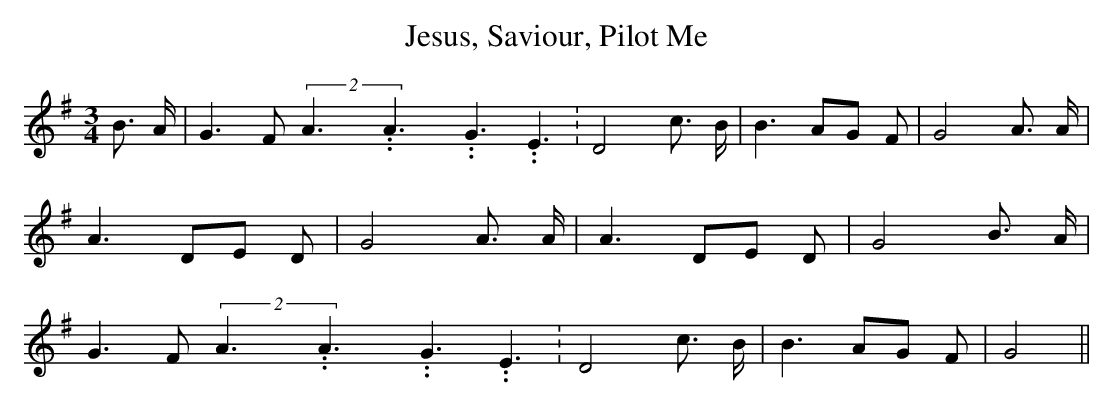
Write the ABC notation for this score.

X:1
T:Jesus, Saviour, Pilot Me
M:3/4
L:1/8
K:G
 B3/2 A/2| G3 F(2A3.99999962500005/5.99999925000009A3.99999962500005/5.99999925000009G3.99999962500005/5.99999925000009 E3.99999962500005/5.99999925000009|\
 D4 c3/2 B/2| B3 AG F| G4 A3/2 A/2| A3 DE D| G4 A3/2 A/2| A3 DE D|\
 G4 B3/2 A/2| G3 F(2A3.99999962500005/5.99999925000009A3.99999962500005/5.99999925000009G3.99999962500005/5.99999925000009 E3.99999962500005/5.99999925000009|\
 D4 c3/2 B/2| B3 AG F| G4||
